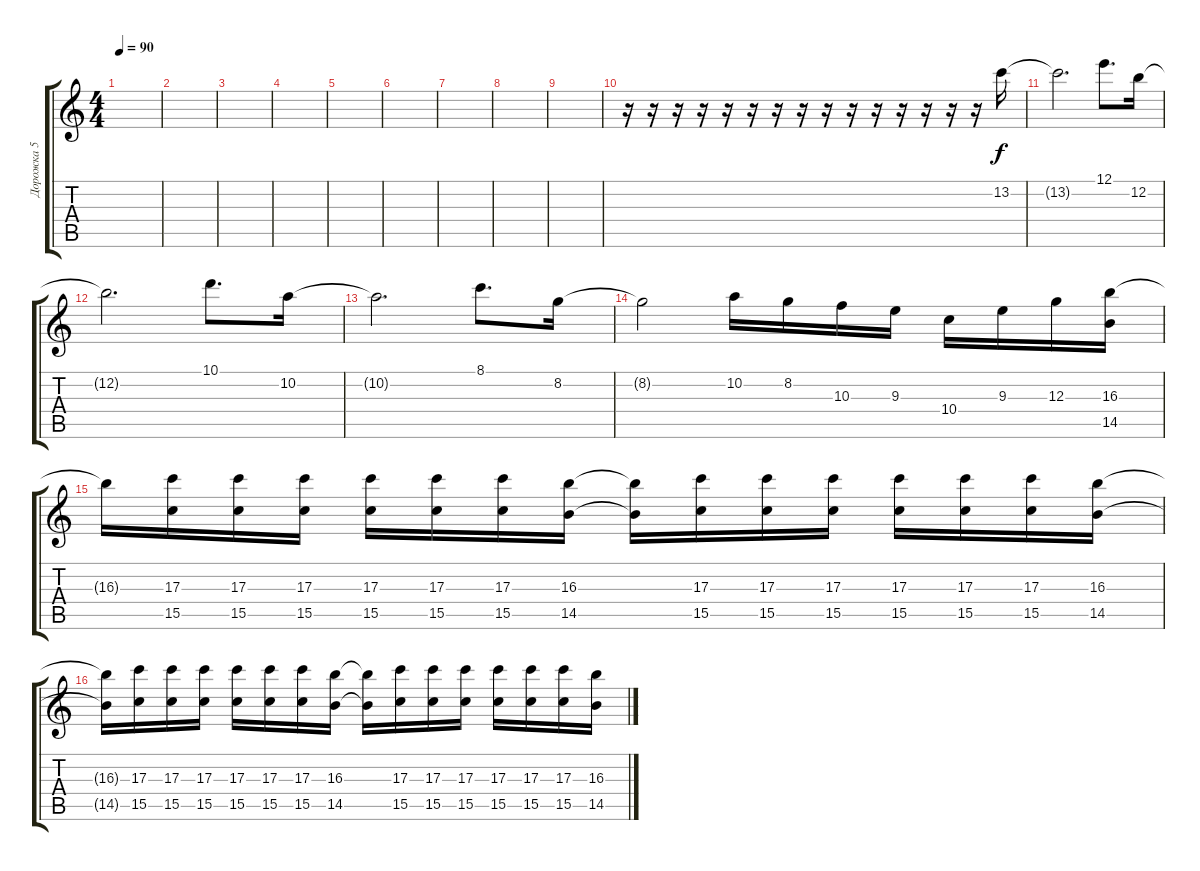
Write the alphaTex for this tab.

\track ("Дорожка 5" "Дорожка 5") {instrument overdrivenguitar}
\staff {score tabs}
\tuning (E4 B3 G3 D3 A2 D2) {hide}
\ts (4 4)
\tempo 90
\clef g2
\ks c
|
|
|
|
|
|
|
|
|
r.16 r.16 r.16 r.16 r.16 r.16 r.16 r.16 r.16 r.16 r.16 r.16 r.16 r.16 r.16 13.2.16 |
13.2{t}.2{d} 12.1.8{d} 12.2.16 |
12.2{t}.2{d} 10.1.8{d} 10.2.16 |
10.2{t}.2{d} 8.1.8{d} 8.2.16 |
8.2{t}.2 10.2.16 8.2.16 10.3.16 9.3.16 10.4.16 9.3.16 12.3.16 (16.3 14.5).16 |
16.3{t}.16 (17.3 15.5).16 (17.3 15.5).16 (17.3 15.5).16 (17.3 15.5).16 (17.3 15.5).16 (17.3 15.5).16 (16.3 14.5).16 (16.3{t} 14.5{t}).16 (17.3 15.5).16 (17.3 15.5).16 (17.3 15.5).16 (17.3 15.5).16 (17.3 15.5).16 (17.3 15.5).16 (16.3 14.5).16 |
(16.3{t} 14.5{t}).16 (17.3 15.5).16 (17.3 15.5).16 (17.3 15.5).16 (17.3 15.5).16 (17.3 15.5).16 (17.3 15.5).16 (16.3 14.5).16 (16.3{t} 14.5{t}).16 (17.3 15.5).16 (17.3 15.5).16 (17.3 15.5).16 (17.3 15.5).16 (17.3 15.5).16 (17.3 15.5).16 (16.3 14.5).16
